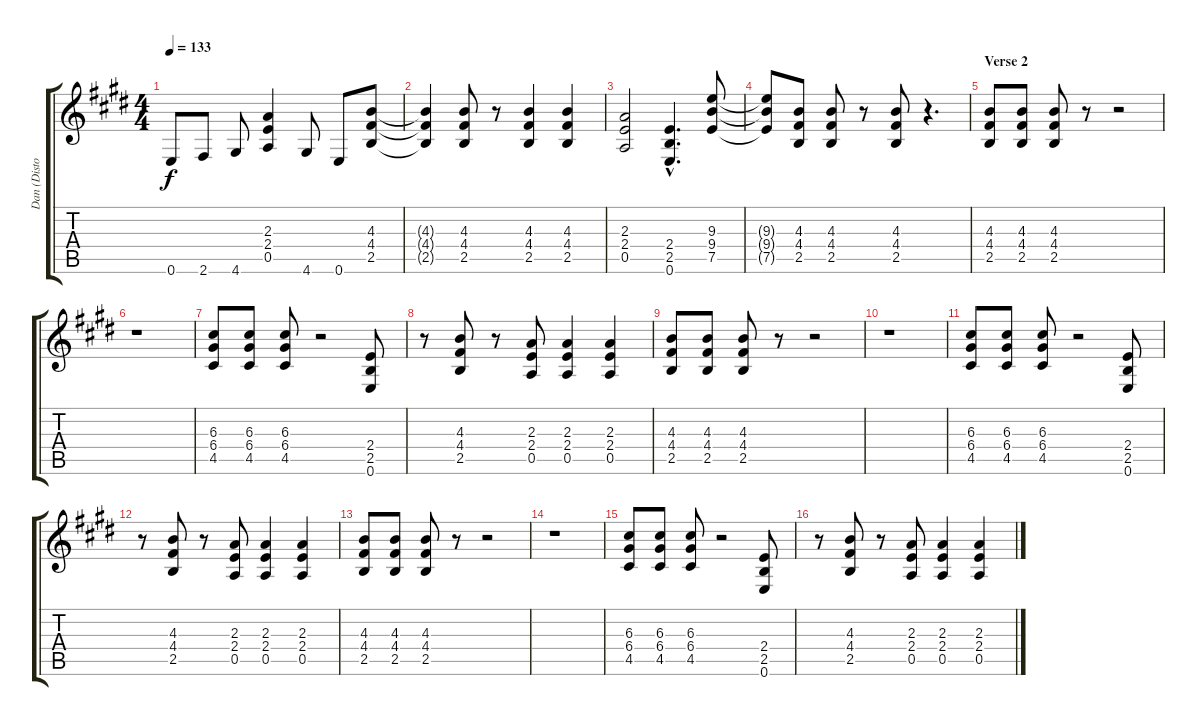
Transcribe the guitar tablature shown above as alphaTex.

\track ("Dan (Distortion Guitar)" "Dan (Disto") {instrument distortionguitar}
\staff {score tabs}
\tuning (E4 B3 G3 D3 A2 E2) {hide}
\ts (4 4)
\tempo 133
\clef g2
\ks e
0.6.8{dy f} 2.6.8 4.6.8 (2.3 2.4 0.5).4 4.6.8 0.6.8 (4.3 4.4 2.5).8 |
(4.3{t} 4.4{t} 2.5{t}).4 (4.3 4.4 2.5).8 r.8 (4.3 4.4 2.5).4 (4.3 4.4 2.5).4 |
(2.3 2.4 0.5).2 (2.4{hac} 2.5{hac} 0.6{hac}).4{d} (9.3 9.4 7.5).8 |
(9.3{t} 9.4{t} 7.5{t}).8 (4.3 4.4 2.5).8 (4.3 4.4 2.5).8 r.8 (4.3 4.4 2.5).8 r.4{d} |
\section ("" "Verse 2")
(4.3 4.4 2.5).8 (4.3 4.4 2.5).8 (4.3 4.4 2.5).8 r.8 r.2 |
r.1 |
(6.3 6.4 4.5).8 (6.3 6.4 4.5).8 (6.3 6.4 4.5).8 r.2 (2.4 2.5 0.6).8 |
r.8 (4.3 4.4 2.5).8 r.8 (2.3 2.4 0.5).8 (2.3 2.4 0.5).4 (2.3 2.4 0.5).4 |
(4.3 4.4 2.5).8 (4.3 4.4 2.5).8 (4.3 4.4 2.5).8 r.8 r.2 |
r.1 |
(6.3 6.4 4.5).8 (6.3 6.4 4.5).8 (6.3 6.4 4.5).8 r.2 (2.4 2.5 0.6).8 |
r.8 (4.3 4.4 2.5).8 r.8 (2.3 2.4 0.5).8 (2.3 2.4 0.5).4 (2.3 2.4 0.5).4 |
(4.3 4.4 2.5).8 (4.3 4.4 2.5).8 (4.3 4.4 2.5).8 r.8 r.2 |
r.1 |
(6.3 6.4 4.5).8 (6.3 6.4 4.5).8 (6.3 6.4 4.5).8 r.2 (2.4 2.5 0.6).8 |
r.8 (4.3 4.4 2.5).8 r.8 (2.3 2.4 0.5).8 (2.3 2.4 0.5).4 (2.3 2.4 0.5).4
